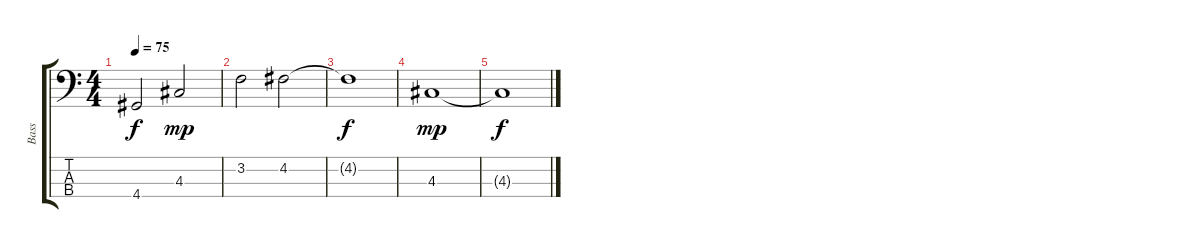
\track ("Bass" "Bass") {instrument electricbassfinger}
\staff {score tabs}
\tuning (G2 D2 A1 E1) {hide}
\ts (4 4)
\tempo 75
\clef f4
\ks c
4.4{t}.2{dy f} 4.3.2{dy mp} |
3.2.2 4.2.2 |
4.2{t}.1{dy f} |
4.3.1{dy mp} |
4.3{t}.1{dy f}
